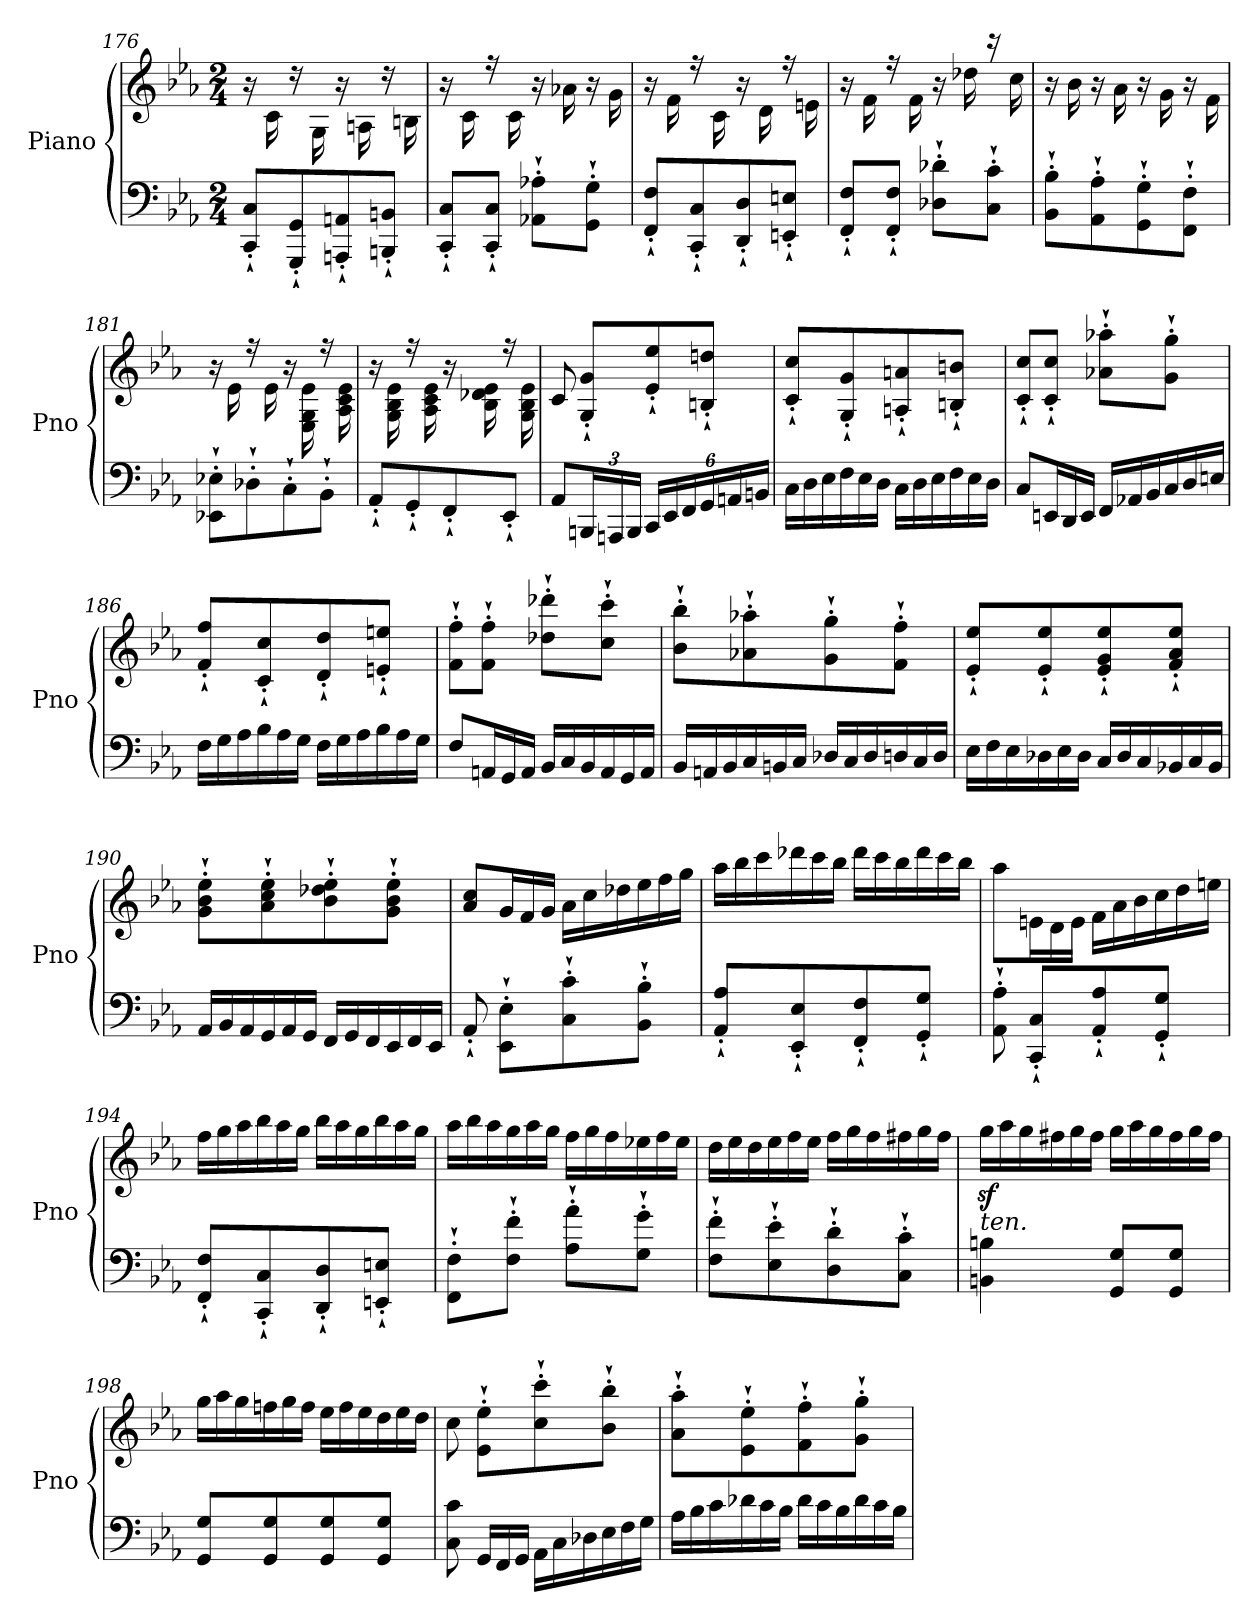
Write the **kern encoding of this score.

**kern	**kern
*part1	*part1
*staff2	*staff1
*I"Piano	*
*I'Pno	*
*clefF4	*clefG2
*k[b-e-a-]	*k[b-e-a-]
*M2/4	*M2/4
=176	=176
*^	*^
16ryy	8CC/'` 8C/'`L	16r	16ryy
16ryy	.	16ryy	16c\
16ryy	8GGG/'` 8GG/'`	16rdd	16ryy
16ryy	.	16ryy	16G\
16ryy	8AAAn/'` 8AAn/'`	16r	16ryy
16ryy	.	16ryy	16An\
16ryy	8BBBn/'` 8BBn/'`J	16rdd	16ryy
16ryy	.	16ryy	16Bn\
=177	=177	=177	=177
16ryy	8CC/'` 8C/'`L	16r	16ryy
16ryy	.	16ryy	16c\
16ryy	8CC/'` 8C/'`J	16rff	16ryy
16ryy	.	16ryy	16c\
16ryy	8AA-X\'` 8A-X\'`L	16r	16ryy
16ryy	.	16ryy	16a-X\
16ryy	8GG\'` 8G\'`J	16r	16ryy
16ryy	.	16ryy	16g\
=178	=178	=178	=178
16ryy	8FF/'` 8F/'`L	16r	16ryy
16ryy	.	16ryy	16f\
16ryy	8CC/'` 8C/'`	16rff	16ryy
16ryy	.	16ryy	16c\
16ryy	8DD/'` 8D/'`	16r	16ryy
16ryy	.	16ryy	16d\
16ryy	8EEn/'` 8En/'`J	16rff	16ryy
16ryy	.	16ryy	16en\
=179	=179	=179	=179
16ryy	8FF/'` 8F/'`L	16r	16ryy
16ryy	.	16ryy	16f\
16ryy	8FF/'` 8F/'`J	16rff	16ryy
16ryy	.	16ryy	16f\
16ryy	8D-X\'` 8d-X\'`L	16r	16ryy
16ryy	.	16ryy	16dd-X\
16ryy	8C\'` 8c\'`J	16rccc	16ryy
16ryy	.	16ryy	16cc\
!!LO:LB:g=z	!!
=180	=180	=180	=180
16ryy	8BB-\'` 8B-\'`L	16r	16ryy
16ryy	.	16ryy	16b-\
16ryy	8AA-\'` 8A-\'`	16r	16ryy
16ryy	.	16ryy	16a-\
16ryy	8GG\'` 8G\'`	16r	16ryy
16ryy	.	16ryy	16g\
16ryy	8FF\'` 8F\'`J	16r	16ryy
16ryy	.	16ryy	16f\
=181	=181	=181	=181
16ryy	8EE-X\'` 8E-X\'`L	16r	16ryy
16ryy	.	16ryy	16e-\
16ryy	8D-X'`\	16rff	16ryy
16ryy	.	16ryy	16e-\
16ryy	8C'`\	16r	16ryy
16ryy	.	16ryy	16E-\ 16G\ 16e-\
16ryy	8BB-'`\J	16rff	16ryy
16ryy	.	16ryy	16A-\ 16c\ 16e-\
=182	=182	=182	=182
16ryy	8AA-'`/L	16r	16ryy
16ryy	.	16ryy	16G\ 16B-\ 16e-\
16ryy	8GG'`/	16rff	16ryy
16ryy	.	16ryy	16A-\ 16c\ 16e-\
16ryy	8FF'`/	16r	16ryy
16ryy	.	16ryy	16B-\ 16d-X\ 16e-\
16ryy	8EE-'`/J	16rff	16ryy
16ryy	.	16ryy	16G\ 16B-\ 16e-\
*v	*v	*	*
*	*v	*v
=183	=183
8AA-/L	8c/
*Xbrackettup	*
24BBBn/L	8G/'` 8g/'`L
24AAAn/	.
24BBB/JJ	.
24CC/LL	8e-/'` 8ee-/'`
24EE-/	.
24FF/	.
24GG/	8Bn/'` 8ddn/'`J
24AAn/	.
24BBn/JJ	.
!!LO:PB:g=z
=184	=184
*Xtuplet	*
24C\LL	8c/'` 8cc/'`L
24D\	.
24E-\	.
24F\	8G/'` 8g/'`
24E-\	.
24D\JJ	.
24C\LL	8An/'` 8an/'`
24D\	.
24E-\	.
24F\	8Bn/'` 8bn/'`J
24E-\	.
24D\JJ	.
=185	=185
8C/L	8c/'` 8cc/'`L
24EEn/L	8c/'` 8cc/'`J
24DD/	.
24EE/JJ	.
24FF/LL	8a-X\'` 8aa-X\'`L
24AA-X/	.
24BB-/	.
24C/	8g\'` 8gg\'`J
24D/	.
24En/JJ	.
=186	=186
24F\LL	8f/'` 8ff/'`L
24G\	.
24A-\	.
24B-\	8c/'` 8cc/'`
24A-\	.
24G\JJ	.
24F\LL	8d/'` 8dd/'`
24G\	.
24A-\	.
24B-\	8en/'` 8een/'`J
24A-\	.
24G\JJ	.
=187	=187
8F/L	8f\'` 8ff\'`L
24AAn/L	8f\'` 8ff\'`J
24GG/	.
24AA/JJ	.
24BB-/LL	8dd-X\'` 8ddd-X\'`L
24C/	.
24BB-/	.
24AA/	8cc\'` 8ccc\'`J
24GG/	.
24AA/JJ	.
!!LO:LB:g=z
=188	=188
24BB-/LL	8b-\'` 8bb-\'`L
24AAn/	.
24BB-/	.
24C/	8a-X\'` 8aa-X\'`
24BBn/	.
24C/JJ	.
24D-X/LL	8g\'` 8gg\'`
24C/	.
24D-/	.
24Dn/	8f\'` 8ff\'`J
24C/	.
24D/JJ	.
=189	=189
24E-\LL	8e-/'` 8ee-/'`L
24F\	.
24E-\	.
24D-X\	8e-/'` 8ee-/'`
24E-\	.
24D-\JJ	.
24C/LL	8e-/'` 8g/'` 8ee-/'`
24D-/	.
24C/	.
24BB-X/	8f/'` 8a-/'` 8ee-/'`J
24C/	.
24BB-/JJ	.
=190	=190
24AA-/LL	8g\'` 8b-\'` 8ee-\'`L
24BB-/	.
24AA-/	.
24GG/	8a-\'` 8cc\'` 8ee-\'`
24AA-/	.
24GG/JJ	.
24FF/LL	8b-\'` 8dd-X\'` 8ee-\'`
24GG/	.
24FF/	.
24EE-/	8g\'` 8b-\'` 8ee-\'`J
24FF/	.
24EE-/JJ	.
!!LO:LB:g=z
=191	=191
8AA-'`/	8a-/ 8cc/L
*	*Xtuplet
8EE-\'` 8E-\'`L	24g/L
.	24f/
.	24g/JJ
8C\'` 8c\'`	24a-\LL
.	24cc\
.	24dd-X\
8BB-\'` 8B-\'`J	24ee-\
.	24ff\
.	24gg\JJ
=192	=192
8AA-/'` 8A-/'`L	24aa-\LL
.	24bb-\
.	24ccc\
8EE-/'` 8E-/'`	24ddd-X\
.	24ccc\
.	24bb-\JJ
8FF/'` 8F/'`	24ddd-\LL
.	24ccc\
.	24bb-\
8GG/'` 8G/'`J	24ddd-\
.	24ccc\
.	24bb-\JJ
=193	=193
8AA-\'` 8A-\'`	8aa-\L
8CC/'` 8C/'`L	24en\L
.	24d\
.	24e\JJ
8AA-/'` 8A-/'`	24f\LL
.	24a-\
.	24b-\
8GG/'` 8G/'`J	24cc\
.	24dd\
.	24een\JJ
!!LO:LB:g=z
=194	=194
8FF/'` 8F/'`L	24ff\LL
.	24gg\
.	24aa-\
8CC/'` 8C/'`	24bb-\
.	24aa-\
.	24gg\JJ
8DD/'` 8D/'`	24bb-\LL
.	24aa-\
.	24gg\
8EEn/'` 8En/'`J	24bb-\
.	24aa-\
.	24gg\JJ
=195	=195
8FF\'` 8F\'`L	24aa-\LL
.	24bb-\
.	24aa-\
8F\'` 8f\'`J	24gg\
.	24aa-\
.	24gg\JJ
8A-\'` 8a-\'`L	24ff\LL
.	24gg\
.	24ff\
8G\'` 8g\'`J	24ee-X\
.	24ff\
.	24ee-\JJ
=196	=196
8F\'` 8f\'`L	24dd\LL
.	24ee-\
.	24dd\
8E-\'` 8e-\'`	24ee-\
.	24ff\
.	24ee-\JJ
8D\'` 8d\'`	24ff\LL
.	24gg\
.	24ff\
8C\'` 8c\'`J	24ff#X\
.	24gg\
.	24ff#\JJ
!!LO:LB:g=z
=197	=197
!LO:TX:a:i:t=ten.	!
4BBn\ 4Bn\	24ggz<\LL
.	24aa-\
.	24gg\
.	24ff#X\
.	24gg\
.	24ff#\JJ
8GG/ 8G/L	24gg\LL
.	24aa-\
.	24gg\
8GG/ 8G/J	24ff#\
.	24gg\
.	24ff#\JJ
=198	=198
8GG/ 8G/L	24gg\LL
.	24aa-\
.	24gg\
8GG/ 8G/	24ffn\
.	24gg\
.	24ff\JJ
8GG/ 8G/	24ee-\LL
.	24ff\
.	24ee-\
8GG/ 8G/J	24dd\
.	24ee-\
.	24dd\JJ
=199	=199
8C\ 8c\	8cc\
24GG/LL	8e-\'` 8ee-\'`L
24FF/	.
24GG/JJ	.
24AA-\LL	8cc\'` 8ccc\'`
24C\	.
24D-X\	.
24E-\	8b-\'` 8bb-\'`J
24F\	.
24G\JJ	.
!!LO:LB:g=z
=200	=200
24A-\LL	8a-\'` 8aa-\'`L
24B-\	.
24c\	.
24d-X\	8e-\'` 8ee-\'`
24c\	.
24B-\JJ	.
24d-\LL	8f\'` 8ff\'`
24c\	.
24B-\	.
24d-\	8g\'` 8gg\'`J
24c\	.
24B-\JJ	.
=	=
*-	*-
